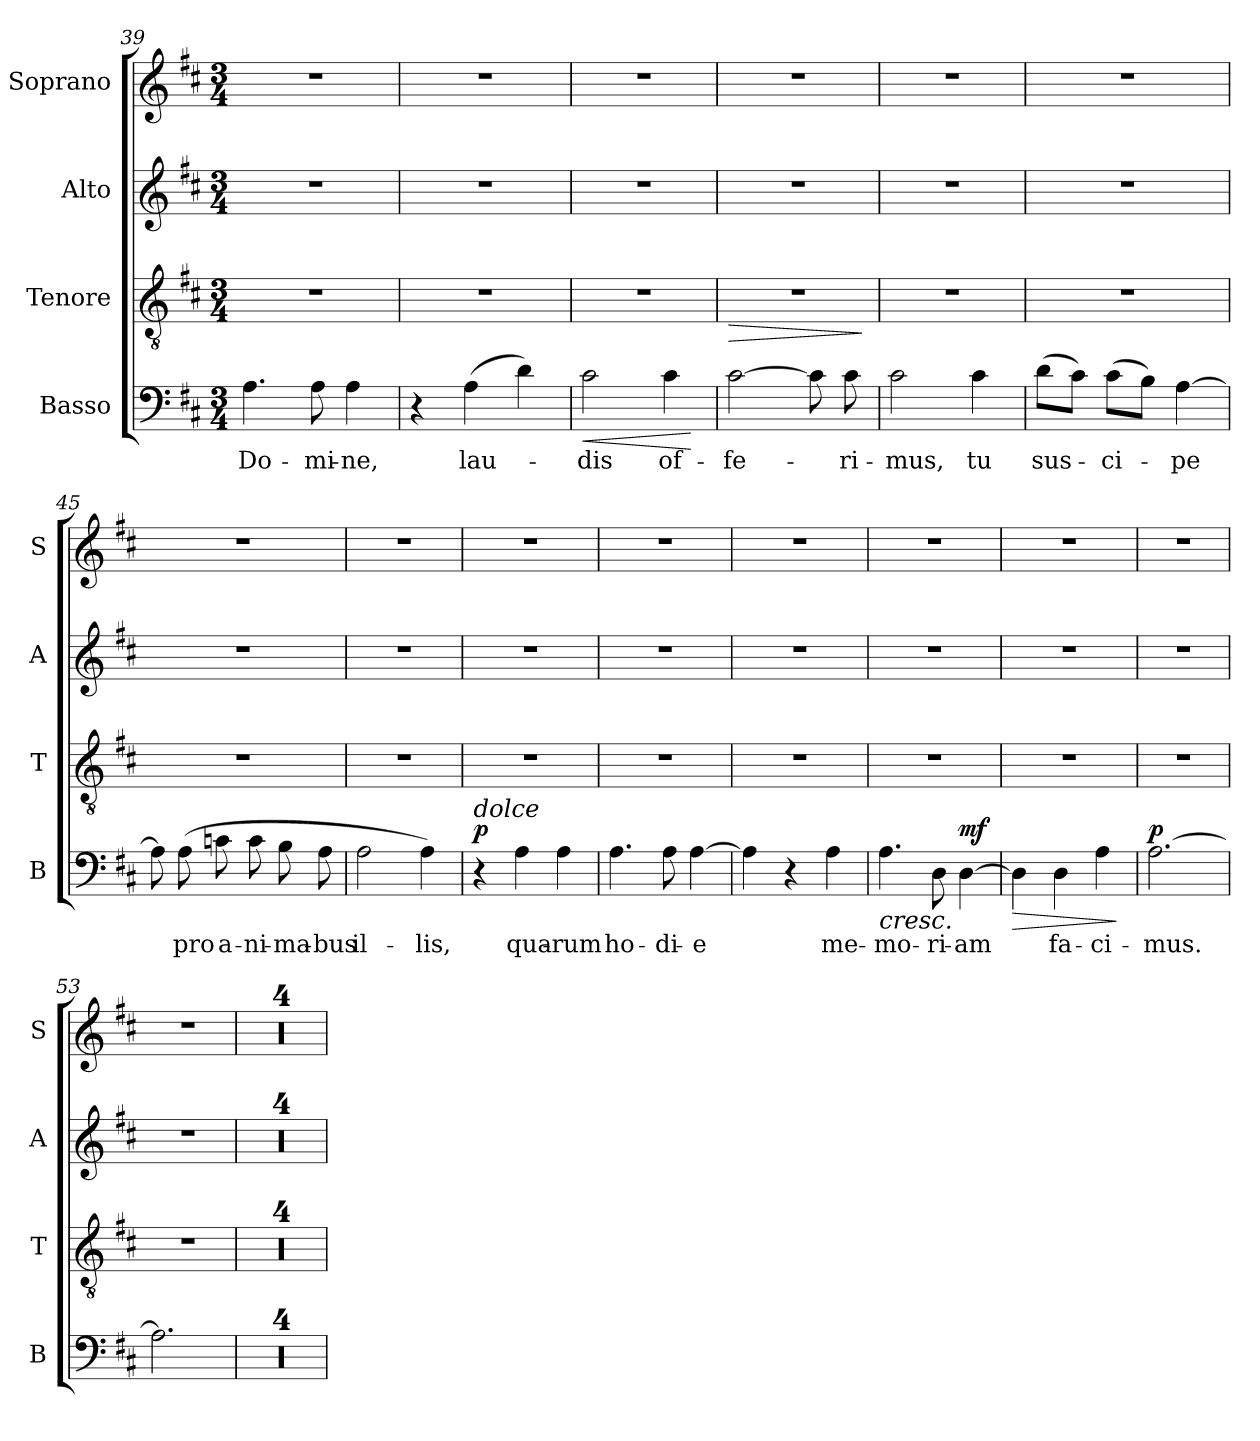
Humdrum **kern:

**kern	**text	**dynam	**kern	**dynam	**kern	**kern
*part4	*part4	*part4	*part3	*part3	*part2	*part1
*staff4	*staff4	*staff4	*staff3	*staff3	*staff2	*staff1
*I"Basso	*	*	*I"Tenore	*	*I"Alto	*I"Soprano
*I'B	*	*	*I'T	*	*I'A	*I'S
*clefF4	*	*	*clefGv2	*	*clefG2	*clefG2
*k[f#c#]	*	*	*k[f#c#]	*	*k[f#c#]	*k[f#c#]
*b:	*	*	*b:	*	*b:	*b:
*M3/4	*	*	*M3/4	*	*M3/4	*M3/4
=39	=39	=39	=39	=39	=39	=39
!	!LO:LY:b	!	!	!	!	!
4.A\	Do-	.	2.r	.	2.r	2.r
!	!LO:LY:b	!	!	!	!	!
8A\	-mi-	.	.	.	.	.
!	!LO:LY:b	!	!	!	!	!
4A\	-ne,	.	.	.	.	.
=40	=40	=40	=40	=40	=40	=40
4r	.	.	2.r	.	2.r	2.r
!	!LO:LY:b	!	!	!	!	!
(>4A\	lau-	.	.	.	.	.
4d\)	.	.	.	.	.	.
=41	=41	=41	=41	=41	=41	=41
!	!LO:LY:b	!LO:HP:b	!	!	!	!
2c#\	-dis	<	2.r	.	2.r	2.r
!	!LO:LY:b	!	!	!	!	!
4c#\	of-	.	.	.	.	.
.	.	[	.	.	.	.
=42	=42	=42	=42	=42	=42	=42
!	!LO:LY:b	!	!	!LO:HP:b	!	!
[2c#\	-fe-	.	2.r	>	2.r	2.r
8c#\]	.	.	.	.	.	.
!	!LO:LY:b	!	!	!	!	!
8c#\	-ri-	.	.	.	.	.
.	.	.	.	]	.	.
!!LO:LB:g=z
=43	=43	=43	=43	=43	=43	=43
!	!LO:LY:b	!	!	!	!	!
2c#\	-mus,	.	2.r	.	2.r	2.r
!	!LO:LY:b	!	!	!	!	!
4c#\	tu	.	.	.	.	.
=44	=44	=44	=44	=44	=44	=44
!	!LO:LY:b	!	!	!	!	!
(>8d\L	sus-	.	2.r	.	2.r	2.r
8c#\J)	.	.	.	.	.	.
!	!LO:LY:b	!	!	!	!	!
(>8c#\L	-ci-	.	.	.	.	.
8B\J)	.	.	.	.	.	.
!	!LO:LY:b	!	!	!	!	!
[4A\	-pe	.	.	.	.	.
=45	=45	=45	=45	=45	=45	=45
8A\]	.	.	2.r	.	2.r	2.r
!	!LO:LY:b	!	!	!	!	!
(>8A\	pro	.	.	.	.	.
!	!LO:LY:b	!	!	!	!	!
8cn\	a-	.	.	.	.	.
!	!LO:LY:b	!	!	!	!	!
8c\	-ni-	.	.	.	.	.
!	!LO:LY:b	!	!	!	!	!
8B\	-ma-	.	.	.	.	.
!	!LO:LY:b	!	!	!	!	!
8A\	-bus	.	.	.	.	.
=46	=46	=46	=46	=46	=46	=46
!	!LO:LY:b	!	!	!	!	!
2A\	il-	.	2.r	.	2.r	2.r
!	!LO:LY:b	!	!	!	!	!
4A\)	-lis,	.	.	.	.	.
=47	=47	=47	=47	=47	=47	=47
!LO:TX:a:i:t=dolce	!	!	!	!	!	!
!	!	!LO:DY:a	!	!	!	!
4r	.	p	2.r	.	2.r	2.r
!	!LO:LY:b	!	!	!	!	!
4A\	qua-	.	.	.	.	.
!	!LO:LY:b	!	!	!	!	!
4A\	-rum	.	.	.	.	.
=48	=48	=48	=48	=48	=48	=48
!	!LO:LY:b	!	!	!	!	!
4.A\	ho-	.	2.r	.	2.r	2.r
!	!LO:LY:b	!	!	!	!	!
8A\	-di-	.	.	.	.	.
!	!LO:LY:b	!	!	!	!	!
[4A\	-e	.	.	.	.	.
=49	=49	=49	=49	=49	=49	=49
4A\]	.	.	2.r	.	2.r	2.r
4r	.	.	.	.	.	.
!	!LO:LY:b	!	!	!	!	!
4A\	me-	.	.	.	.	.
=50	=50	=50	=50	=50	=50	=50
!	!LO:LY:b	!LO:HP:b	!	!	!	!
4.A\	-mo-	<	2.r	.	2.r	2.r
!	!LO:LY:b	!	!	!	!	!
8D\	-ri-	.	.	.	.	.
!	!LO:LY:b	!LO:DY:a	!	!	!	!
[4D\	-am	mf	.	.	.	.
.	.	[	.	.	.	.
=51	=51	=51	=51	=51	=51	=51
!	!	!LO:HP:b	!	!	!	!
4D\]	.	>	2.r	.	2.r	2.r
!	!LO:LY:b	!	!	!	!	!
4D\	fa-	.	.	.	.	.
!	!LO:LY:b	!	!	!	!	!
4A\	-ci-	.	.	.	.	.
.	.	]	.	.	.	.
=52	=52	=52	=52	=52	=52	=52
!	!LO:LY:b	!LO:DY:a	!	!	!	!
[2.A\	-mus.	p	2.r	.	2.r	2.r
!!LO:LB:g=z
=53	=53	=53	=53	=53	=53	=53
2.A\]	.	.	2.r	.	2.r	2.r
=54	=54	=54	=54	=54	=54	=54
2.r	.	.	2.r	.	2.r	2.r
=55	=55	=55	=55	=55	=55	=55
2.r	.	.	2.r	.	2.r	2.r
=56	=56	=56	=56	=56	=56	=56
2.r	.	.	2.r	.	2.r	2.r
=57	=57	=57	=57	=57	=57	=57
2.r	.	.	2.r	.	2.r	2.r
=	=	=	=	=	=	=
*-	*-	*-	*-	*-	*-	*-
